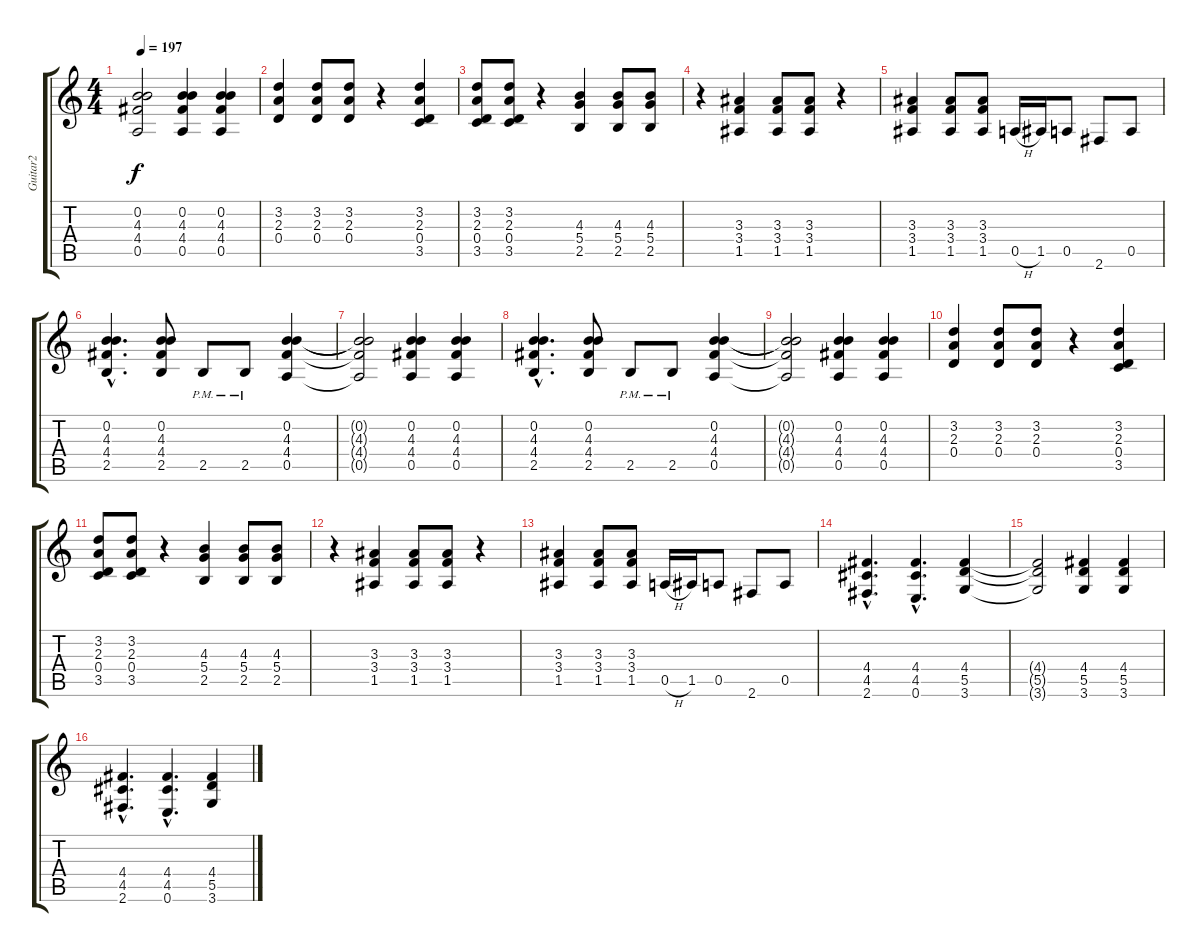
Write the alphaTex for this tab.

\track ("Guitar2" "Guitar2") {instrument distortionguitar}
\staff {score tabs}
\tuning (E4 B3 G3 D3 A2 E2) {hide}
\ts (4 4)
\tempo 197
\clef g2
\ks c
(0.2{t} 4.3{t} 4.4{t} 0.5{t}).2{dy f} (0.2 4.3 4.4 0.5).4 (0.2 4.3 4.4 0.5).4 |
(3.2 2.3 0.4).4 (3.2 2.3 0.4).8 (3.2 2.3 0.4).8 r.4 (3.2 2.3 0.4 3.5).4 |
(3.2 2.3 0.4 3.5).8 (3.2 2.3 0.4 3.5).8 r.4 (4.3 5.4 2.5).4 (4.3 5.4 2.5).8 (4.3 5.4 2.5).8 |
r.4 (3.3 3.4 1.5).4 (3.3 3.4 1.5).8 (3.3 3.4 1.5).8 r.4 |
(3.3 3.4 1.5).4 (3.3 3.4 1.5).8 (3.3 3.4 1.5).8 0.5{h}.16 1.5.16 0.5.8 2.6.8 0.5.8 |
(0.2{hac} 4.3{hac} 4.4{hac} 2.5{hac}).4{d} (0.2 4.3 4.4 2.5).8 2.5{pm}.8 2.5{pm}.8 (0.2 4.3 4.4 0.5).4 |
(0.2{t} 4.3{t} 4.4{t} 0.5{t}).2 (0.2 4.3 4.4 0.5).4 (0.2 4.3 4.4 0.5).4 |
(0.2{hac} 4.3{hac} 4.4{hac} 2.5{hac}).4{d} (0.2 4.3 4.4 2.5).8 2.5{pm}.8 2.5{pm}.8 (0.2 4.3 4.4 0.5).4 |
(0.2{t} 4.3{t} 4.4{t} 0.5{t}).2 (0.2 4.3 4.4 0.5).4 (0.2 4.3 4.4 0.5).4 |
(3.2 2.3 0.4).4 (3.2 2.3 0.4).8 (3.2 2.3 0.4).8 r.4 (3.2 2.3 0.4 3.5).4 |
(3.2 2.3 0.4 3.5).8 (3.2 2.3 0.4 3.5).8 r.4 (4.3 5.4 2.5).4 (4.3 5.4 2.5).8 (4.3 5.4 2.5).8 |
r.4 (3.3 3.4 1.5).4 (3.3 3.4 1.5).8 (3.3 3.4 1.5).8 r.4 |
(3.3 3.4 1.5).4 (3.3 3.4 1.5).8 (3.3 3.4 1.5).8 0.5{h}.16 1.5.16 0.5.8 2.6.8 0.5.8 |
(4.4{hac} 4.5{hac} 2.6{hac}).4{d} (4.4{hac} 4.5{hac} 0.6{hac}).4{d} (4.4 5.5 3.6).4 |
(4.4{t} 5.5{t} 3.6{t}).2 (4.4 5.5 3.6).4 (4.4 5.5 3.6).4 |
(4.4{hac} 4.5{hac} 2.6{hac}).4{d} (4.4{hac} 4.5{hac} 0.6{hac}).4{d} (4.4 5.5 3.6).4
